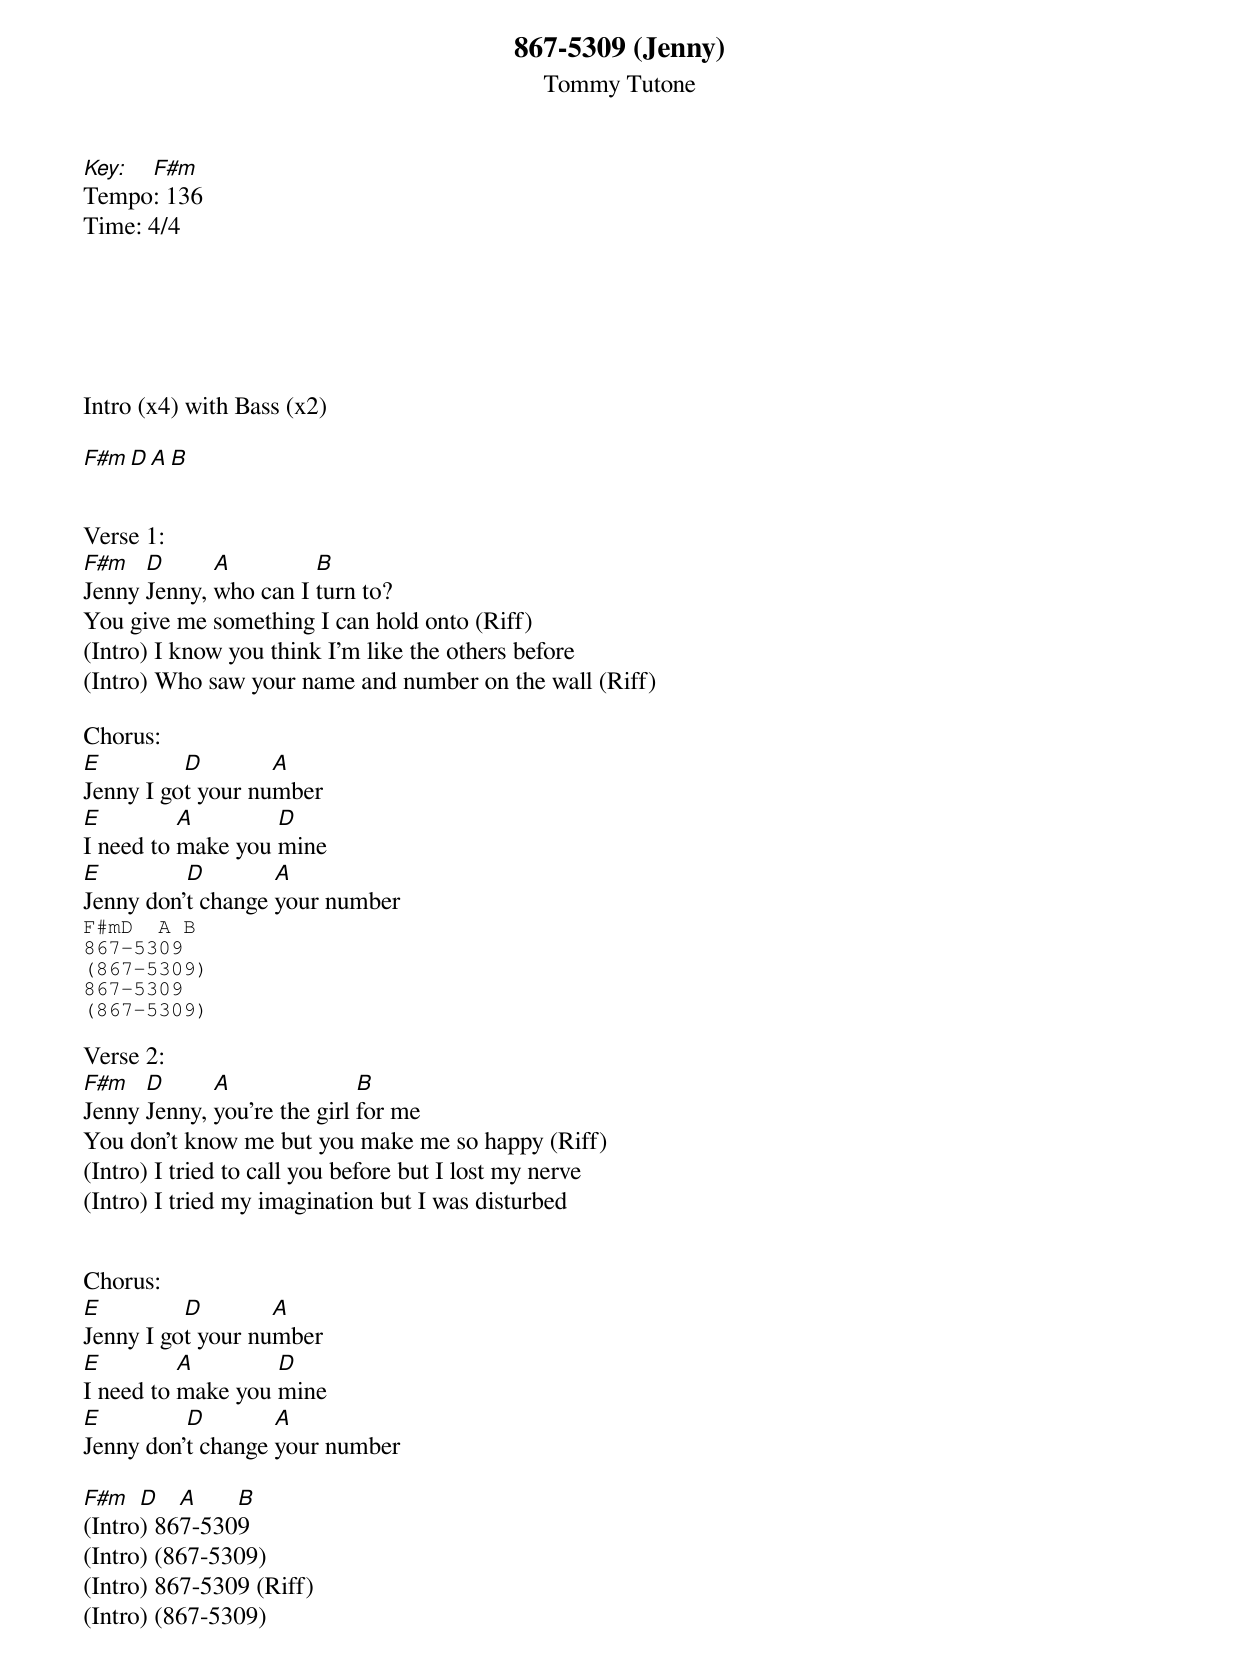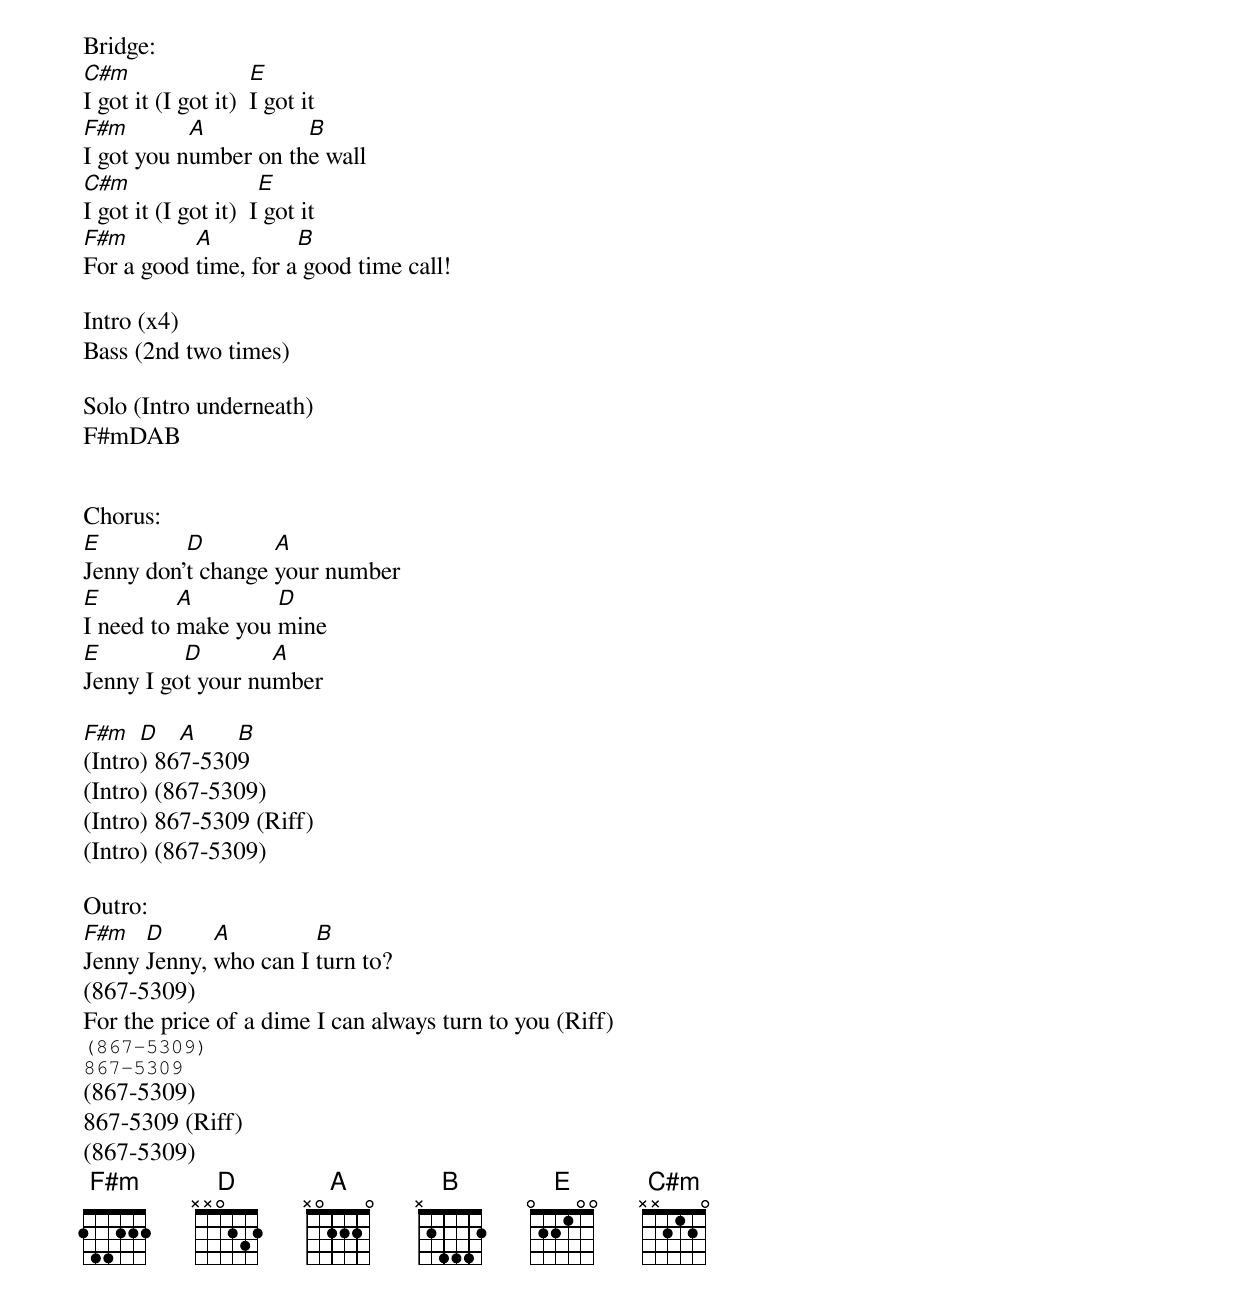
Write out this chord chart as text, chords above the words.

867-5309 (Jenny)
Tommy Tutone
Key: F#m
Tempo: 136
Time: 4/4






Intro (x4) with Bass (x2)

F#m D  A   B


Verse 1:
F#m   D      A         B
Jenny Jenny, who can I turn to?
You give me something I can hold onto (Riff)
(Intro) I know you think I'm like the others before
(Intro) Who saw your name and number on the wall (Riff)

Chorus:
E         D        A
Jenny I got your number
E         A        D
I need to make you mine
E         D        A
Jenny don't change your number
F#mD  A B
867-5309
(867-5309)
867-5309
(867-5309)

Verse 2:
F#m   D      A               B
Jenny Jenny, you’re the girl for me
You don't know me but you make me so happy (Riff)
(Intro) I tried to call you before but I lost my nerve
(Intro) I tried my imagination but I was disturbed


Chorus:
E         D        A
Jenny I got your number
E         A        D
I need to make you mine
E         D        A
Jenny don't change your number

F#m   D   A    B
(Intro) 867-5309
(Intro) (867-5309)
(Intro) 867-5309 (Riff)
(Intro) (867-5309)


Bridge:
C#m                  E
I got it (I got it)  I got it
F#m        A          B
I got you number on the wall
C#m                   E
I got it (I got it)  I got it
F#m        A          B
For a good time, for a good time call!

Intro (x4)
Bass (2nd two times)

Solo (Intro underneath)
F#mDAB


Chorus:
E         D        A
Jenny don't change your number
E         A        D
I need to make you mine
E         D        A
Jenny I got your number

F#m   D   A    B
(Intro) 867-5309
(Intro) (867-5309)
(Intro) 867-5309 (Riff)
(Intro) (867-5309)

Outro:
F#m   D      A         B
Jenny Jenny, who can I turn to?
(867-5309)
For the price of a dime I can always turn to you (Riff)
(867-5309)
867-5309
(867-5309)
867-5309 (Riff)
(867-5309)
